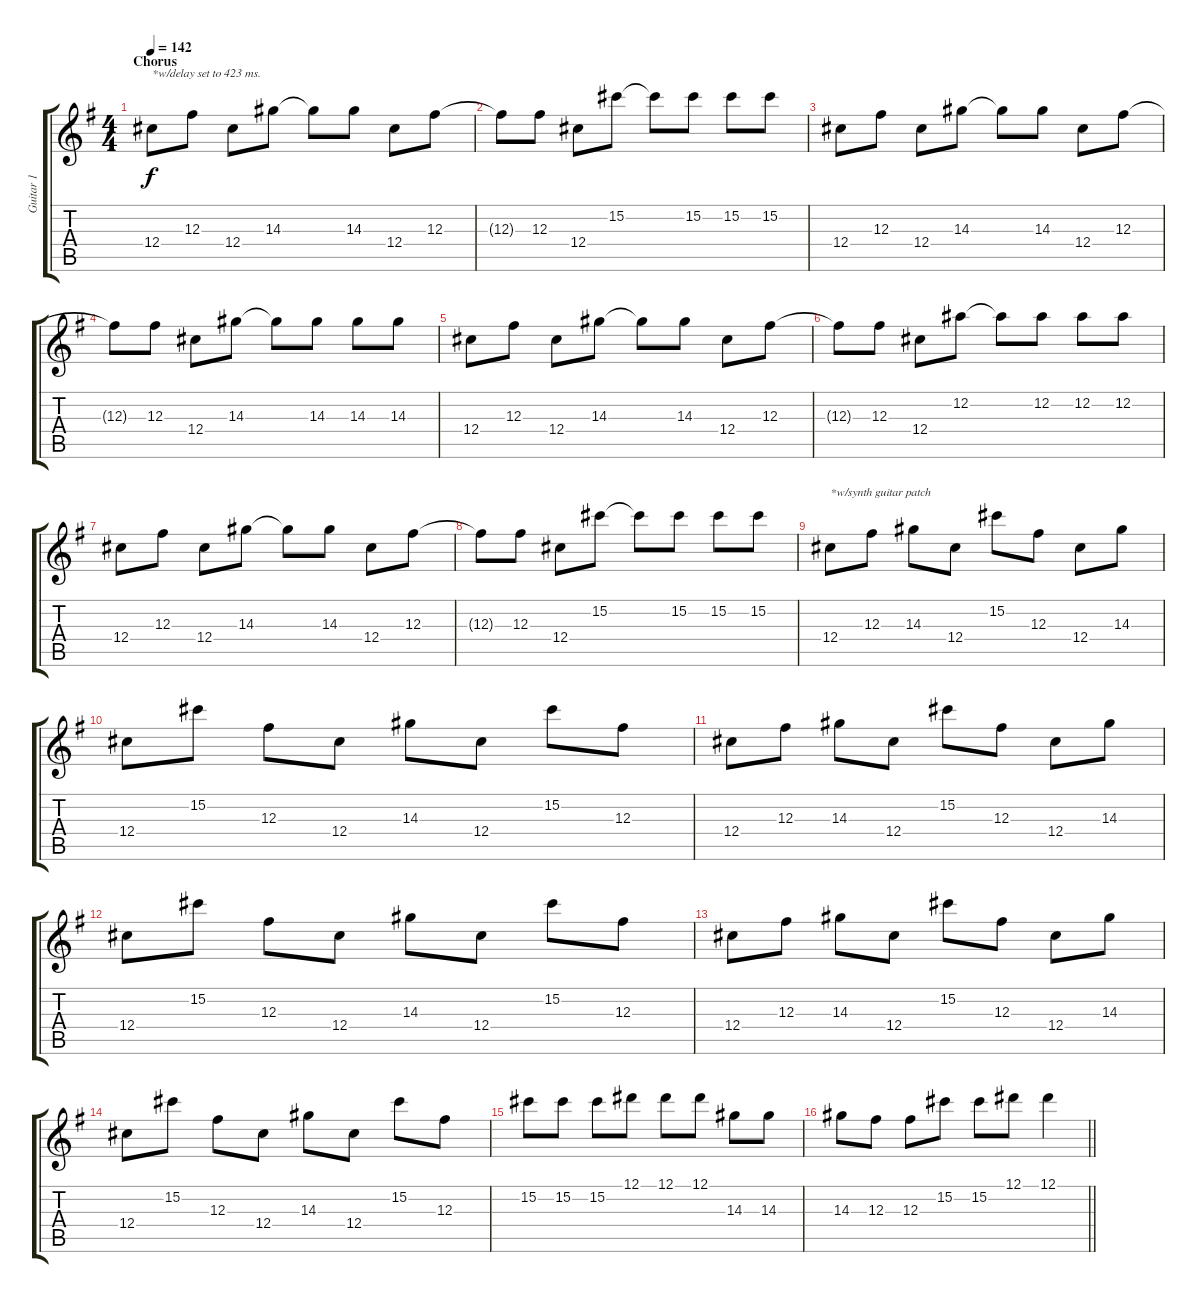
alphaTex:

\track ("Guitar 1" "Guitar 1") {instrument distortionguitar}
\staff {score tabs}
\tuning (Eb4 Bb3 Gb3 Db3 Ab2 Eb2) {hide}
\ts (4 4)
\section ("" "Chorus")
\tempo 142
\clef g2
\ks g
12.4.8{txt "*w/delay set to 423 ms." dy f} 12.3.8 12.4.8 14.3.8 14.3{t}.8 14.3.8 12.4.8 12.3.8 |
12.3{t}.8 12.3.8 12.4.8 15.2.8 15.2{t}.8 15.2.8 15.2.8 15.2.8 |
12.4.8 12.3.8 12.4.8 14.3.8 14.3{t}.8 14.3.8 12.4.8 12.3.8 |
12.3{t}.8 12.3.8 12.4.8 14.3.8 14.3{t}.8 14.3.8 14.3.8 14.3.8 |
12.4.8 12.3.8 12.4.8 14.3.8 14.3{t}.8 14.3.8 12.4.8 12.3.8 |
12.3{t}.8 12.3.8 12.4.8 12.2.8 12.2{t}.8 12.2.8 12.2.8 12.2.8 |
12.4.8 12.3.8 12.4.8 14.3.8 14.3{t}.8 14.3.8 12.4.8 12.3.8 |
12.3{t}.8 12.3.8 12.4.8 15.2.8 15.2{t}.8 15.2.8 15.2.8 15.2.8 |
12.4.8{txt "*w/synth guitar patch"} 12.3.8 14.3.8 12.4.8 15.2.8 12.3.8 12.4.8 14.3.8 |
12.4.8 15.2.8 12.3.8 12.4.8 14.3.8 12.4.8 15.2.8 12.3.8 |
12.4.8 12.3.8 14.3.8 12.4.8 15.2.8 12.3.8 12.4.8 14.3.8 |
12.4.8 15.2.8 12.3.8 12.4.8 14.3.8 12.4.8 15.2.8 12.3.8 |
12.4.8 12.3.8 14.3.8 12.4.8 15.2.8 12.3.8 12.4.8 14.3.8 |
12.4.8 15.2.8 12.3.8 12.4.8 14.3.8 12.4.8 15.2.8 12.3.8 |
15.2.8 15.2.8 15.2.8 12.1.8 12.1.8 12.1.8 14.3.8 14.3.8 |
\barLineRight lightlight
14.3.8 12.3.8 12.3.8 15.2.8 15.2.8 12.1.8 12.1.4
